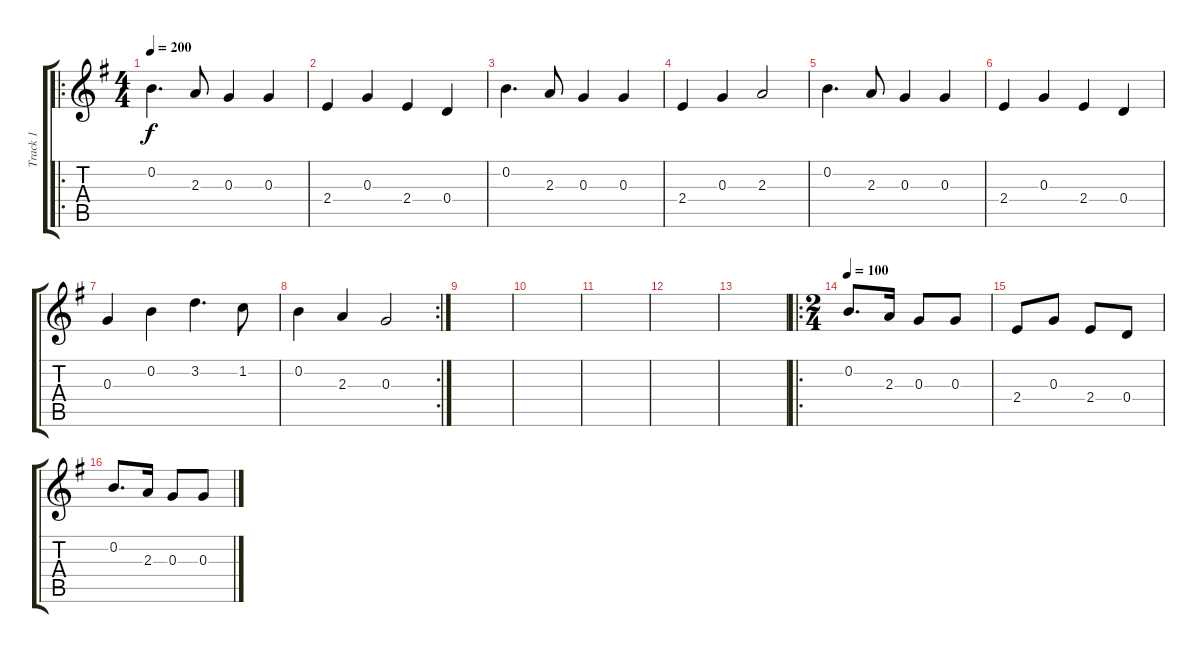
\track ("Track 1" "Track 1") {instrument acousticguitarnylon}
\staff {score tabs}
\tuning (E4 B3 G3 D3 A2 E2) {hide}
\ro
\ts (4 4)
\tempo 200
\clef g2
\ks g
0.2.4{d dy f instrument acousticguitarnylon} 2.3.8 0.3.4 0.3.4 |
2.4.4 0.3.4 2.4.4 0.4.4 |
0.2.4{d} 2.3.8 0.3.4 0.3.4 |
2.4.4 0.3.4 2.3.2 |
0.2.4{d} 2.3.8 0.3.4 0.3.4 |
2.4.4 0.3.4 2.4.4 0.4.4 |
0.3.4 0.2.4 3.2.4{d} 1.2.8 |
\rc 2
0.2.4 2.3.4 0.3.2 |
|
|
|
|
|
\ro
\ts (2 4)
\tempo 100
0.2.8{d} 2.3.16 0.3.8 0.3.8 |
2.4.8 0.3.8 2.4.8 0.4.8 |
0.2.8{d} 2.3.16 0.3.8 0.3.8
